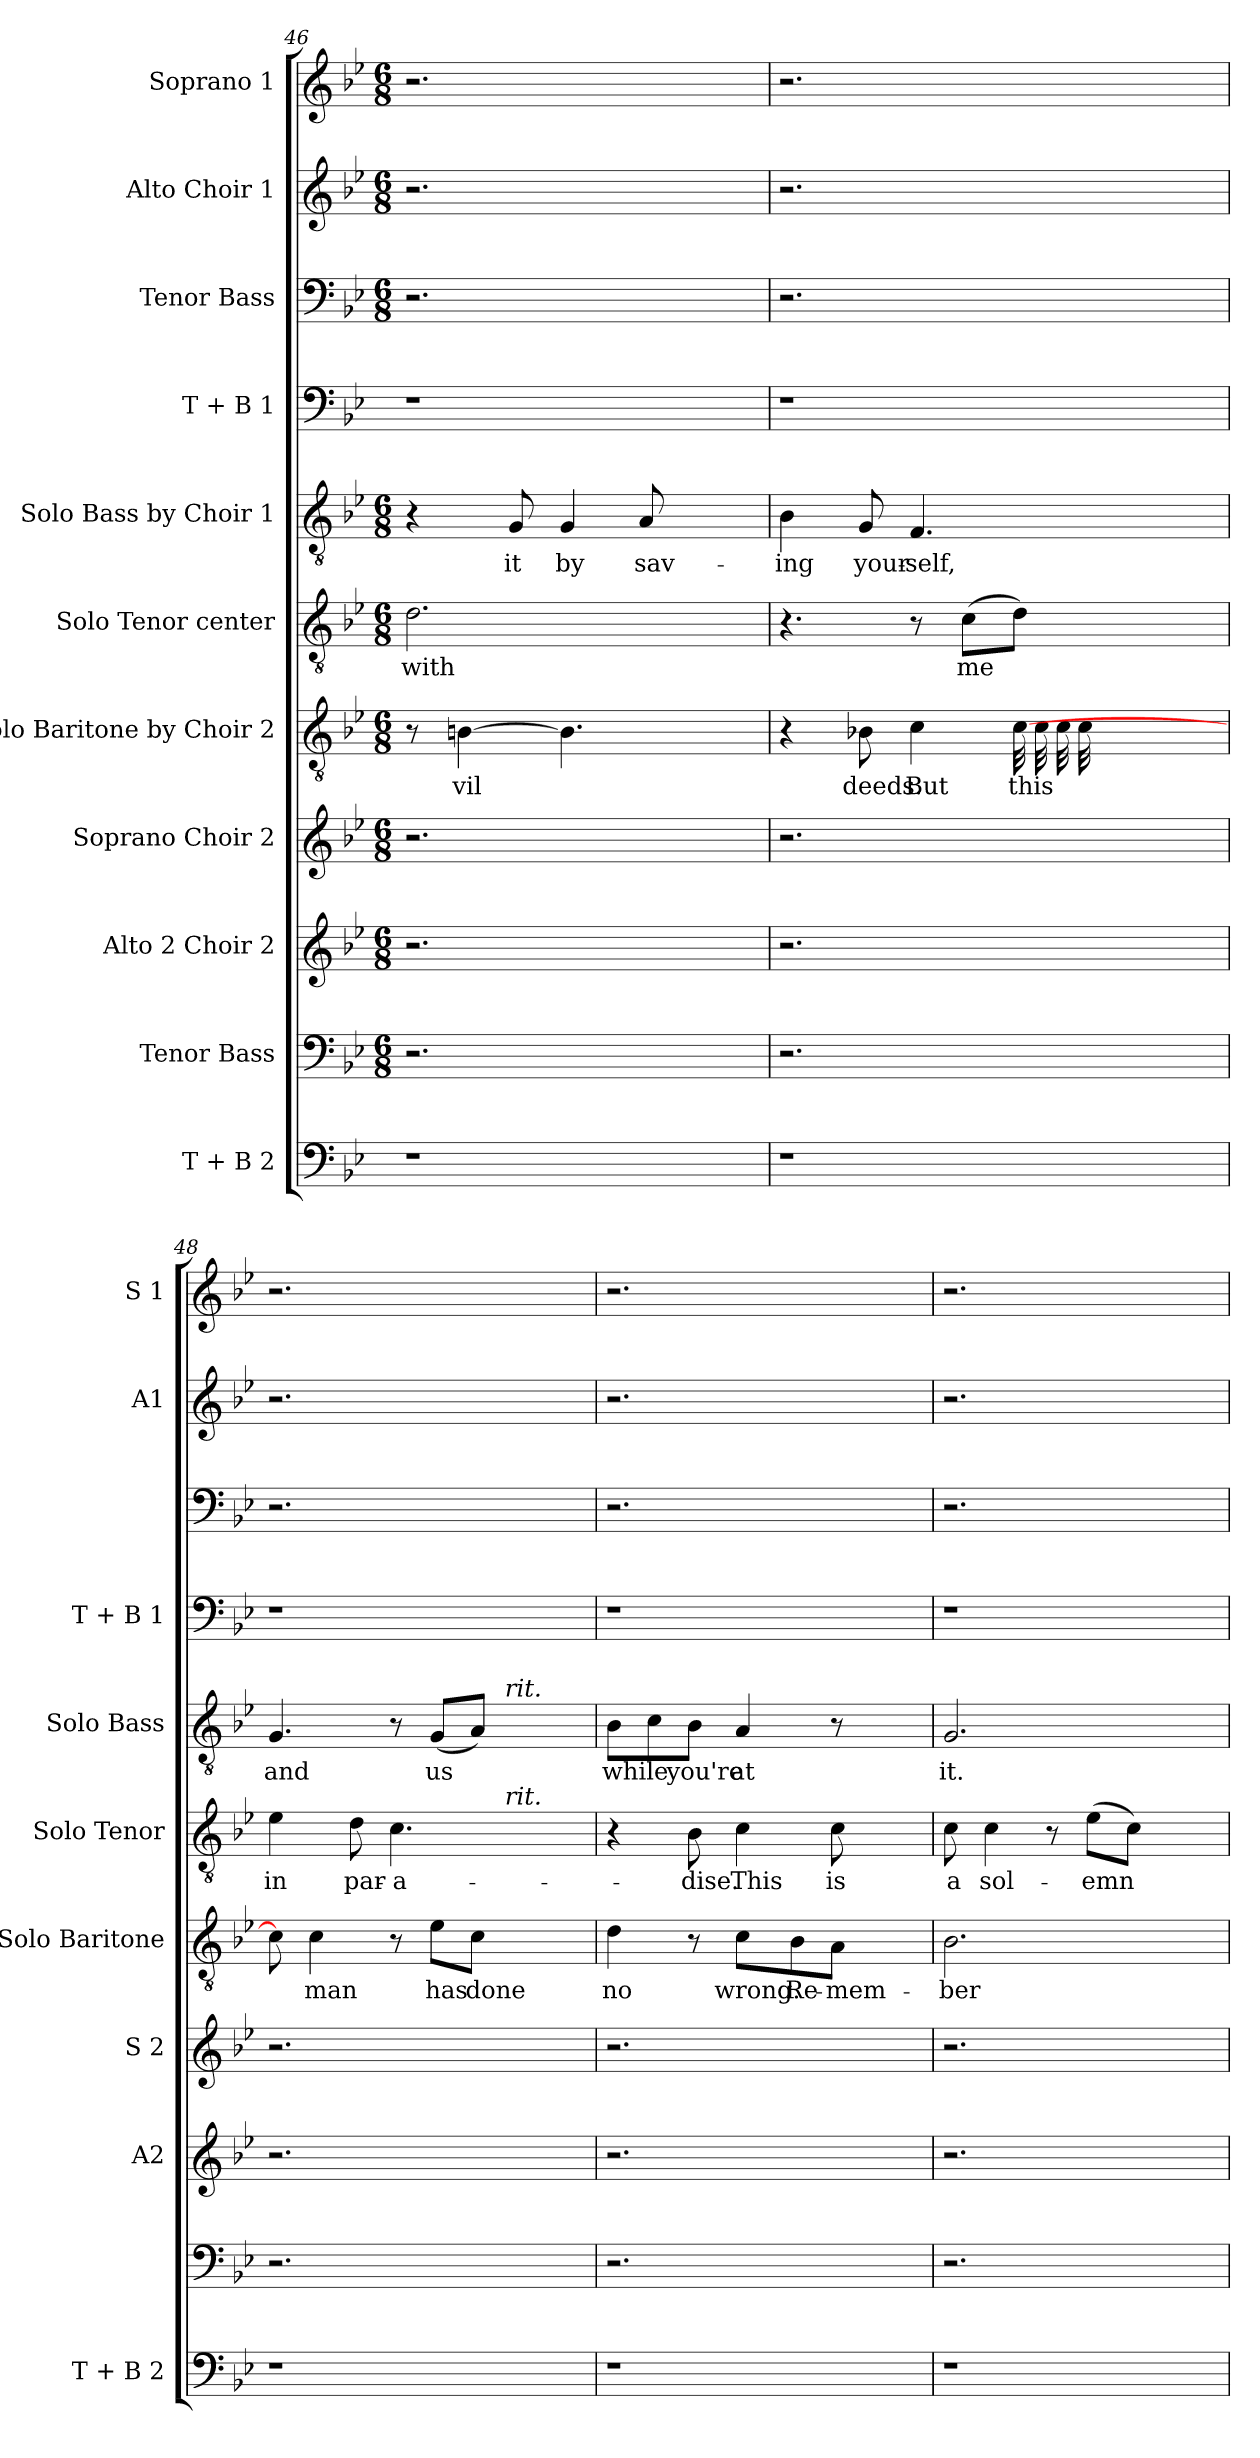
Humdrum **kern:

**kern	**kern	**kern	**kern	**kern	**text	**kern	**text	**kern	**text	**kern	**kern	**kern	**kern
*part11	*part10	*part9	*part8	*part7	*part7	*part6	*part6	*part5	*part5	*part4	*part3	*part2	*part1
*staff11	*staff10	*staff9	*staff8	*staff7	*staff7	*staff6	*staff6	*staff5	*staff5	*staff4	*staff3	*staff2	*staff1
*I"T + B 2	*I"Tenor Bass	*I"Alto 2 Choir 2	*I"Soprano Choir 2	*I"Solo Baritone by Choir 2	*	*I"Solo Tenor center	*	*I"Solo Bass by Choir 1	*	*I"T + B 1	*I"Tenor Bass	*I"Alto Choir 1	*I"Soprano 1
*I'T + B 2	*	*I'A2	*I'S 2	*I'Solo Baritone	*	*I'Solo Tenor	*	*I'Solo Bass	*	*I'T + B 1	*	*I'A1	*I'S 1
*clefF4	*clefF4	*clefG2	*clefG2	*clefGv2	*	*clefGv2	*	*clefGv2	*	*clefF4	*clefF4	*clefG2	*clefG2
*k[b-e-]	*k[b-e-]	*k[b-e-]	*k[b-e-]	*k[b-e-]	*	*k[b-e-]	*	*k[b-e-]	*	*k[b-e-]	*k[b-e-]	*k[b-e-]	*k[b-e-]
*B-:	*B-:	*B-:	*B-:	*B-:	*	*B-:	*	*B-:	*	*B-:	*B-:	*B-:	*B-:
*	*M6/8	*M6/8	*M6/8	*M6/8	*	*M6/8	*	*M6/8	*	*	*M6/8	*M6/8	*M6/8
=46	=46	=46	=46	=46	=46	=46	=46	=46	=46	=46	=46	=46	=46
!	!	!	!	!	!	!	!LO:LY:b	!	!	!	!	!	!
1r	2.r	2.r	2.r	8r	.	2.d\	with	4r	.	1r	2.r	2.r	2.r
!	!	!	!	!	!LO:LY:b	!	!	!	!	!	!	!	!
.	.	.	.	[>4Bn\	-vil	.	.	.	.	.	.	.	.
!	!	!	!	!	!	!	!	!	!LO:LY:b	!	!	!	!
.	.	.	.	.	.	.	.	8G/	it	.	.	.	.
!	!	!	!	!	!	!	!	!	!LO:LY:b	!	!	!	!
.	.	.	.	4.B\]	.	.	.	4G/	by	.	.	.	.
!	!	!	!	!	!	!	!	!	!LO:LY:b	!	!	!	!
.	.	.	.	.	.	.	.	8A/	sav-	.	.	.	.
.	4ryy	4ryy	4ryy	4ryy	.	4ryy	.	4ryy	.	.	4ryy	4ryy	4ryy
=47	=47	=47	=47	=47	=47	=47	=47	=47	=47	=47	=47	=47	=47
!	!	!	!	!	!	!	!	!	!LO:LY:b	!	!	!	!
1r	2.r	2.r	2.r	4r	.	4.r	.	4B-\	-ing	1r	2.r	2.r	2.r
!	!	!	!	!	!LO:LY:b:rj	!	!	!	!LO:LY:b:rj	!	!	!	!
.	.	.	.	8B-X\	deeds.	.	.	8G/	your-	.	.	.	.
!	!	!	!	!	!LO:LY:b	!	!	!	!LO:LY:b	!	!	!	!
.	.	.	.	4c\	But	8r	.	4.F/	-self,	.	.	.	.
!	!	!	!	!	!	!	!LO:LY:b	!	!	!	!	!	!
.	.	.	.	.	.	(>8c\L	me	.	.	.	.	.	.
!	!	!	!	!	!LO:LY:b	!	!	!	!	!	!	!	!
*	*	*	*	*tremolo	*	*	*	*	*	*	*	*	*
.	.	.	.	[<32c\	this	8d\J)	.	.	.	.	.	.	.
.	.	.	.	32c\	.	.	.	.	.	.	.	.	.
.	.	.	.	32c\	.	.	.	.	.	.	.	.	.
.	.	.	.	32c\	.	.	.	.	.	.	.	.	.
*	*	*	*	*Xtremolo	*	*	*	*	*	*	*	*	*
.	4ryy	4ryy	4ryy	4ryy	.	4ryy	.	4ryy	.	.	4ryy	4ryy	4ryy
!!LO:LB:g=z
=48	=48	=48	=48	=48	=48	=48	=48	=48	=48	=48	=48	=48	=48
!	!	!	!	!	!	!	!LO:LY:b	!	!LO:LY:b	!	!	!	!
*	*	*	*	*	*	*^	*	*^	*	*	*	*	*
1r	2.r	2.r	2.r	8c\]	.	4e-\	2ryy	in	4.G/	2ryy	and	1r	2.r	2.r	2.r
!	!	!	!	!	!LO:LY:b	!	!	!	!	!	!	!	!	!	!
.	.	.	.	4c\	man	.	.	.	.	.	.	.	.	.	.
!	!	!	!	!	!	!	!	!LO:LY:b	!	!	!	!	!	!	!
.	.	.	.	.	.	8d\	.	par-	.	.	.	.	.	.	.
!	!	!	!	!	!	!	!	!LO:LY:b	!	!	!	!	!	!	!
.	.	.	.	8r	.	4.c\	.	-a-	8r	.	.	.	.	.	.
!	!	!	!	!	!LO:LY:b:rj	!	!	!	!	!	!LO:LY:b	!	!	!	!
.	.	.	.	8e-\L	has	.	8..ryy	.	(<8G/L	8..ryy	us	.	.	.	.
!	!	!	!	!	!LO:LY:b	!	!	!	!	!	!	!	!	!	!
.	.	.	.	8c\J	done	.	.	.	8A/J)	.	.	.	.	.	.
!	!	!	!	!	!	!	!	!	!	!LO:TX:a:i:t=rit.	!	!	!	!	!
!	!	!	!	!	!	!	!LO:TX:a:i:t=rit.	!	!	!	!	!	!	!	!
.	.	.	.	.	.	.	4ryy	.	.	4ryy	.	.	.	.	.
.	4ryy	4ryy	4ryy	4ryy	.	4ryy	.	.	4ryy	.	.	.	4ryy	4ryy	4ryy
.	.	.	.	.	.	.	32ryy	.	.	32ryy	.	.	.	.	.
=49	=49	=49	=49	=49	=49	=49	=49	=49	=49	=49	=49	=49	=49	=49	=49
!	!	!	!	!	!LO:LY:b	!	!	!	!	!	!LO:LY:b:rj	!	!	!	!
*	*	*	*	*	*	*v	*v	*	*	*	*	*	*	*	*
*	*	*	*	*	*	*	*	*v	*v	*	*	*	*	*
1r	2.r	2.r	2.r	4d\	no	4r	.	8B-\L	while	1r	2.r	2.r	2.r
.	.	.	.	.	.	.	.	8c\	.	.	.	.	.
!	!	!	!	!	!	!	!LO:LY:b	!	!LO:LY:b	!	!	!	!
.	.	.	.	8r	.	8B-\	-dise.	8B-\J	you're	.	.	.	.
!	!	!	!	!	!LO:LY:b	!	!LO:LY:b	!	!LO:LY:b	!	!	!	!
.	.	.	.	8c\L	wrong.	4c\	This	4A/	at	.	.	.	.
!	!	!	!	!	!LO:LY:b	!	!	!	!	!	!	!	!
.	.	.	.	8B-\	Re-	.	.	.	.	.	.	.	.
!	!	!	!	!	!LO:LY:b	!	!LO:LY:b	!	!	!	!	!	!
.	.	.	.	8A\J	-mem-	8c\	is	8r	.	.	.	.	.
.	4ryy	4ryy	4ryy	4ryy	.	4ryy	.	4ryy	.	.	4ryy	4ryy	4ryy
=50	=50	=50	=50	=50	=50	=50	=50	=50	=50	=50	=50	=50	=50
!	!	!	!	!	!LO:LY:b	!	!LO:LY:b:rj	!	!LO:LY:b	!	!	!	!
1r	2.r	2.r	2.r	2.B-\	-ber	8c\	a	2.G/	it.	1r	2.r	2.r	2.r
!	!	!	!	!	!	!	!LO:LY:b	!	!	!	!	!	!
.	.	.	.	.	.	4c\	sol-	.	.	.	.	.	.
.	.	.	.	.	.	8r	.	.	.	.	.	.	.
!	!	!	!	!	!	!	!LO:LY:b	!	!	!	!	!	!
.	.	.	.	.	.	(>8e-\L	-emn	.	.	.	.	.	.
.	.	.	.	.	.	8c\J)	.	.	.	.	.	.	.
.	4ryy	4ryy	4ryy	4ryy	.	4ryy	.	4ryy	.	.	4ryy	4ryy	4ryy
=	=	=	=	=	=	=	=	=	=	=	=	=	=
*-	*-	*-	*-	*-	*-	*-	*-	*-	*-	*-	*-	*-	*-
